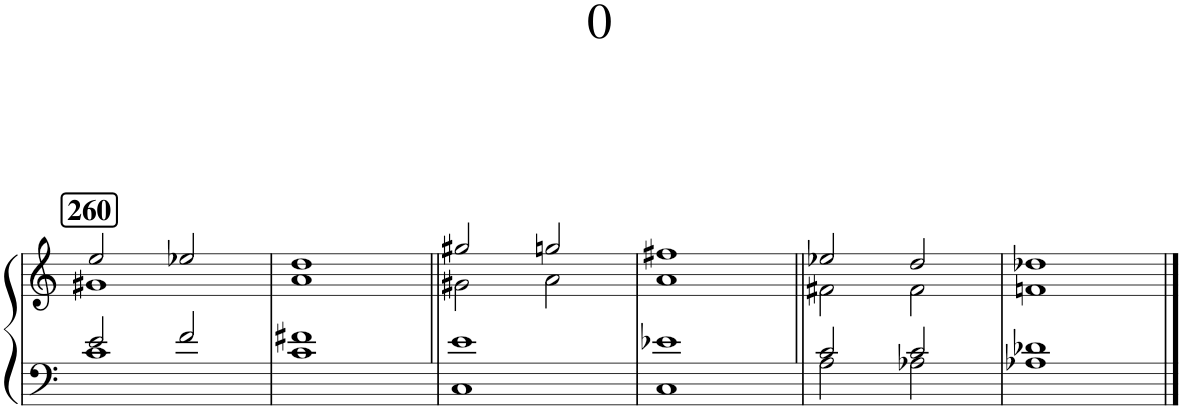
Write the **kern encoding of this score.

**kern	**kern
*part1	*part1
*staff2	*staff1
*I"Piano	*
*I'Pno.	*
*clefF4	*clefG2
*k[]	*k[]
!!LO:REH:place=s1:a:B:cj:fs=14:t=260
=1	=1
*^	*^
2e/	1c	2ee/	1g#X
2f/	.	2ee-X/	.
=2	=2	=2	=2
1f#X	1c	1dd	1a
=3||	=3||	=3||	=3||
1e	1C	2gg#X/	2g#X\
.	.	2ggn/	2a\
=4	=4	=4	=4
1e-X	1C	1ff#X	1a
=5||	=5||	=5||	=5||
2c/	2A\	2ee-X/	2f#X\
2c/	2A-X\	2dd/	2f#\
=6	=6	=6	=6
1d-X	1A-X	1dd-X	1fn
*v	*v	*	*
*	*v	*v
==	==
*-	*-
